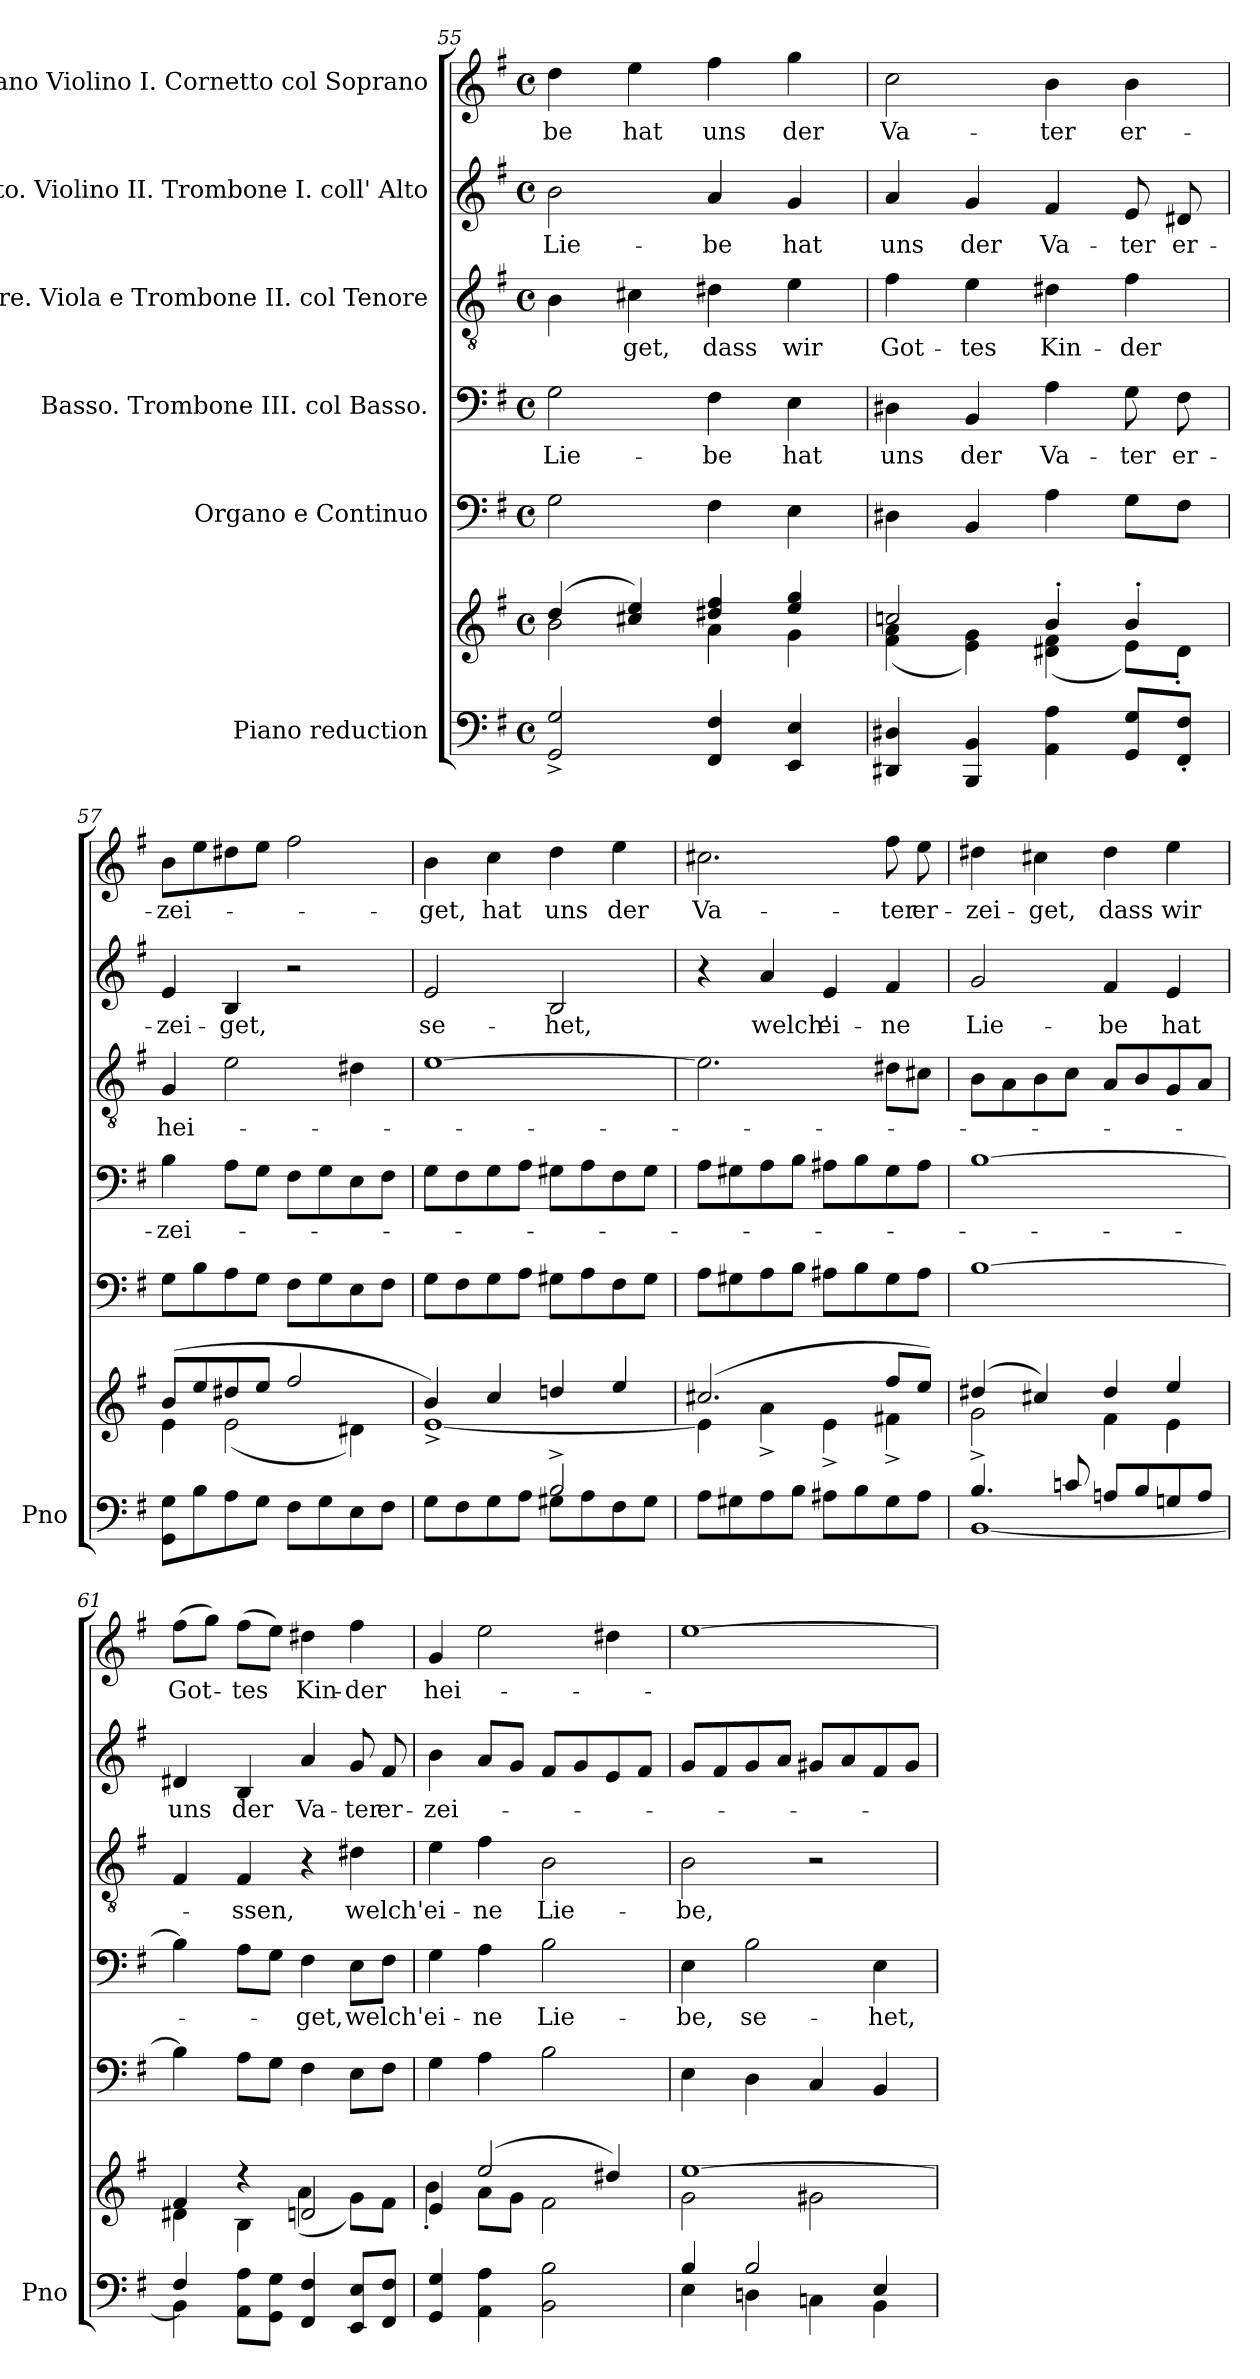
**kern	**kern	**kern	**kern	**text	**kern	**text	**kern	**text	**kern	**text
*part6	*part6	*part5	*part4	*part4	*part3	*part3	*part2	*part2	*part1	*part1
*staff7	*staff6	*staff5	*staff4	*staff4	*staff3	*staff3	*staff2	*staff2	*staff1	*staff1
*I"Piano reduction	*	*I"Organo e Continuo	*I"Basso. Trombone III. col Basso.	*	*I"Tenore. Viola e Trombone II. col Tenore	*	*I"Alto. Violino II. Trombone I. coll' Alto	*	*I"Soprano Violino I. Cornetto col Soprano	*
*I'Pno	*	*	*	*	*	*	*	*	*	*
*clefF4	*clefG2	*clefF4	*clefF4	*	*clefGv2	*	*clefG2	*	*clefG2	*
*k[f#]	*k[f#]	*k[f#]	*k[f#]	*	*k[f#]	*	*k[f#]	*	*k[f#]	*
*M4/4	*M4/4	*M4/4	*M4/4	*	*M4/4	*	*M4/4	*	*M4/4	*
*met(c)	*met(c)	*met(c)	*met(c)	*	*met(c)	*	*met(c)	*	*met(c)	*
=55	=55	=55	=55	=55	=55	=55	=55	=55	=55	=55
*	*^	*	*	*	*	*	*	*	*	*
!	!	!	!	!	!LO:LY:b	!	!	!	!LO:LY:b	!	!LO:LY:b
2GG/^ 2G/^	(4dd/	2b\	2G\	2G\	Lie-	4B\	.	2b\	Lie-	4dd\	be
!	!	!	!	!	!	!	!LO:LY:b	!	!	!	!LO:LY:b
.	4cc#X/ 4ee/)	.	.	.	.	4c#X\	get,	.	.	4ee\	hat
!	!	!	!	!	!LO:LY:b	!	!LO:LY:b	!	!LO:LY:b	!	!LO:LY:b
4FF#/ 4F#/	4dd#X/ 4ff#/	4a\	4F#\	4F#\	be	4d#X\	dass	4a/	be	4ff#\	uns
!	!	!	!	!	!LO:LY:b	!	!LO:LY:b	!	!LO:LY:b	!	!LO:LY:b
4EE/ 4E/	4ee/ 4gg/	4g\	4E\	4E\	hat	4e\	wir	4g/	hat	4gg\	der
=56	=56	=56	=56	=56	=56	=56	=56	=56	=56	=56	=56
!	!	!	!	!	!LO:LY:b	!	!LO:LY:b	!	!LO:LY:b	!	!LO:LY:b
4DD#X/ 4D#X/	2ccn/	(4f#\ 4a\	4D#X\	4D#X\	uns	4f#\	Got-	4a/	uns	2cc\	Va-
!	!	!	!	!	!LO:LY:b	!	!LO:LY:b	!	!LO:LY:b	!	!
4BBB/ 4BB/	.	4e\ 4g\)	4BB/	4BB/	der	4e\	tes	4g/	der	.	.
!	!	!	!	!	!LO:LY:b	!	!LO:LY:b	!	!LO:LY:b	!	!LO:LY:b
4AA\ 4A\	4b'/	(4d#X\ 4f#\	4A\	4A\	Va-	4d#X\	Kin-	4f#/	Va-	4b\	ter
!	!	!	!	!	!LO:LY:b	!	!LO:LY:b	!	!LO:LY:b	!	!LO:LY:b
8GG/ 8G/L	4b'/	8e\L)	8G\L	8G\	ter	4f#\	der	8e/	ter	4b\	er-
!	!	!	!	!	!LO:LY:b	!	!	!	!LO:LY:b	!	!
8FF#/' 8F#/'J	.	8d#'\J	8F#\J	8F#\	er-	.	.	8d#X/	er-	.	.
=57	=57	=57	=57	=57	=57	=57	=57	=57	=57	=57	=57
!	!	!	!	!	!LO:LY:b	!	!LO:LY:b	!	!LO:LY:b	!	!LO:LY:b
8GG\ 8G\L	(8b/L	4e\	8G\L	4B\	zei-	4G/	hei-	4e/	zei-	8b\L	zei-
8B\	8ee/	.	8B\	.	.	.	.	.	.	8ee\	.
!	!	!	!	!	!	!	!	!	!LO:LY:b	!	!
8A\	8dd#X/	(2e\	8A\	8A\L	.	2e\	.	4B/	get,	8dd#X\	.
8G\J	8ee/J	.	8G\J	8G\J	.	.	.	.	.	8ee\J	.
8F#\L	2ff#/	.	8F#\L	8F#\L	.	.	.	2r	.	2ff#\	.
8G\	.	.	8G\	8G\	.	.	.	.	.	.	.
8E\	.	4d#X\)	8E\	8E\	.	4d#X\	.	.	.	.	.
8F#\J	.	.	8F#\J	8F#\J	.	.	.	.	.	.	.
=58	=58	=58	=58	=58	=58	=58	=58	=58	=58	=58	=58
*^	*	*	*	*	*	*	*	*	*	*	*
!	!	!	!	!	!	!	!	!	!	!LO:LY:b	!	!LO:LY:b
2ryy	8G\L	4b/)	[1e^	8G\L	8G\L	.	[1e	.	2e/	se-	4b\	-get,
.	8F#\	.	.	8F#\	8F#\	.	.	.	.	.	.	.
!	!	!	!	!	!	!	!	!	!	!	!	!LO:LY:b
.	8G\	4cc/	.	8G\	8G\	.	.	.	.	.	4cc\	hat
.	8A\J	.	.	8A\J	8A\J	.	.	.	.	.	.	.
!	!	!	!	!	!	!	!	!	!	!LO:LY:b	!	!LO:LY:b
2B^/	8G#X\L	4ddn/	.	8G#X\L	8G#X\L	.	.	.	2B/	het,	4dd\	uns
.	8A\	.	.	8A\	8A\	.	.	.	.	.	.	.
!	!	!	!	!	!	!	!	!	!	!	!	!LO:LY:b
.	8F#\	4ee/	.	8F#\	8F#\	.	.	.	.	.	4ee\	der
.	8G#\J	.	.	8G#\J	8G#\J	.	.	.	.	.	.	.
=59	=59	=59	=59	=59	=59	=59	=59	=59	=59	=59	=59	=59
!	!	!	!	!	!	!	!	!	!	!	!	!LO:LY:b
*v	*v	*	*	*	*	*	*	*	*	*	*	*
8A\L	(2.cc#X/	4e\]	8A\L	8A\L	.	2.e\]	.	4r	.	2.cc#X\	Va-
8G#X\	.	.	8G#X\	8G#X\	.	.	.	.	.	.	.
!	!	!	!	!	!	!	!	!	!LO:LY:b	!	!
8A\	.	4a^\	8A\	8A\	.	.	.	4a/	welch'	.	.
8B\J	.	.	8B\J	8B\J	.	.	.	.	.	.	.
!	!	!	!	!	!	!	!	!	!LO:LY:b	!	!
8A#X\L	.	4e^\	8A#X\L	8A#X\L	.	.	.	4e/	ei-	.	.
8B\	.	.	8B\	8B\	.	.	.	.	.	.	.
!	!	!	!	!	!	!	!	!	!LO:LY:b	!	!LO:LY:b
8G#\	8ff#/L	4f#X^\	8G#\	8G#\	.	8d#X\L	.	4f#/	ne	8ff#\	ter
!	!	!	!	!	!	!	!	!	!	!	!LO:LY:b
8A#\J	8ee/J)	.	8A#\J	8A#\J	.	8c#X\J	.	.	.	8ee\	er-
!!LO:PB:g=z
=60	=60	=60	=60	=60	=60	=60	=60	=60	=60	=60	=60
*^	*	*	*	*	*	*	*	*	*	*	*
!	!	!	!	!	!	!	!	!	!	!LO:LY:b	!	!LO:LY:b
4.B/	[1BB	(4dd#X/	2g^\	[1B	[1B	.	8B\L	.	2g/	Lie-	4dd#X\	zei-
.	.	.	.	.	.	.	8A\	.	.	.	.	.
!	!	!	!	!	!	!	!	!	!	!	!	!LO:LY:b
.	.	4cc#X/)	.	.	.	.	8B\	.	.	.	4cc#X\	get,
8cn/	.	.	.	.	.	.	8c\J	.	.	.	.	.
!	!	!	!	!	!	!	!	!	!	!LO:LY:b	!	!LO:LY:b
8An/L	.	4dd#/	4f#\	.	.	.	8A/L	.	4f#/	be	4dd#\	dass
8B/	.	.	.	.	.	.	8B/	.	.	.	.	.
!	!	!	!	!	!	!	!	!	!	!LO:LY:b	!	!LO:LY:b
8Gn/	.	4ee/	4e\	.	.	.	8G/	.	4e/	hat	4ee\	wir
8A/J	.	.	.	.	.	.	8A/J	.	.	.	.	.
=61	=61	=61	=61	=61	=61	=61	=61	=61	=61	=61	=61	=61
!	!	!	!	!	!	!	!	!	!	!LO:LY:b	!	!LO:LY:b
4F#/	4BB\]	4f#/	4d#X\	4B\]	4B\]	.	4F#/	.	4d#X/	uns	(8ff#\L	Got-
.	.	.	.	.	.	.	.	.	.	.	8gg\J)	.
!	!	!	!	!	!	!	!	!LO:LY:b	!	!LO:LY:b	!	!LO:LY:b
8AA\ 8A\L	4ryy	4r	4B\	8A\L	8A\L	.	4F#/	ssen,	4B/	der	(8ff#\L	-tes
8GG\ 8G\J	.	.	.	8G\J	8G\J	.	.	.	.	.	8ee\J)	.
!	!	!	!	!	!	!LO:LY:b	!	!	!	!LO:LY:b	!	!LO:LY:b
4FF#/ 4F#/	2ryy	2dn/	(4a\	4F#\	4F#\	-get,	4r	.	4a/	Va-	4dd#X\	Kin-
!	!	!	!	!	!	!LO:LY:b	!	!LO:LY:b	!	!LO:LY:b	!	!LO:LY:b
8EE/ 8E/L	.	.	8g\L)	8E\L	8E\L	welch'	4d#X\	welch'	8g/	ter	4ff#\	der
!	!	!	!	!	!	!	!	!	!	!LO:LY:b	!	!
8FF#/ 8F#/J	.	.	8f#\J	8F#\J	8F#\J	.	.	.	8f#/	er-	.	.
*v	*v	*	*	*	*	*	*	*	*	*	*	*
=62	=62	=62	=62	=62	=62	=62	=62	=62	=62	=62	=62
!	!	!	!	!	!LO:LY:b	!	!LO:LY:b	!	!LO:LY:b	!	!LO:LY:b
4GG/ 4G/	4e/	4b'\	4G\	4G\	ei-	4e\	ei-	4b\	zei-	4g/	hei-
!	!	!	!	!	!LO:LY:b	!	!LO:LY:b	!	!	!	!
4AA\ 4A\	(2ee/	8a\L	4A\	4A\	ne	4f#\	ne	8a/L	.	2ee\	.
.	.	8g\J	.	.	.	.	.	8g/J	.	.	.
!	!	!	!	!	!LO:LY:b	!	!LO:LY:b	!	!	!	!
2BB\ 2B\	.	2f#\	2B\	2B\	Lie-	2B\	Lie-	8f#/L	.	.	.
.	.	.	.	.	.	.	.	8g/	.	.	.
.	4dd#X/)	.	.	.	.	.	.	8e/	.	4dd#X\	.
.	.	.	.	.	.	.	.	8f#/J	.	.	.
=63	=63	=63	=63	=63	=63	=63	=63	=63	=63	=63	=63
*^	*	*	*	*	*	*	*	*	*	*	*
!	!	!	!	!	!	!LO:LY:b	!	!LO:LY:b	!	!	!	!
4B/	4E\	[1ee	2g\	4E\	4E\	be,	2B\	be,	8g/L	.	[1ee	.
.	.	.	.	.	.	.	.	.	8f#/	.	.	.
!	!	!	!	!	!	!LO:LY:b	!	!	!	!	!	!
2B/	4Dn\	.	.	4D\	2B\	se-	.	.	8g/	.	.	.
.	.	.	.	.	.	.	.	.	8a/J	.	.	.
.	4Cn\	.	2g#X\	4C/	.	.	2r	.	8g#X/L	.	.	.
.	.	.	.	.	.	.	.	.	8a/	.	.	.
!	!	!	!	!	!	!LO:LY:b	!	!	!	!	!	!
4E/	4BB\	.	.	4BB/	4E\	het,	.	.	8f#/	.	.	.
.	.	.	.	.	.	.	.	.	8g#/J	.	.	.
*v	*v	*	*	*	*	*	*	*	*	*	*	*
*	*v	*v	*	*	*	*	*	*	*	*	*
=	=	=	=	=	=	=	=	=	=	=
*-	*-	*-	*-	*-	*-	*-	*-	*-	*-	*-
